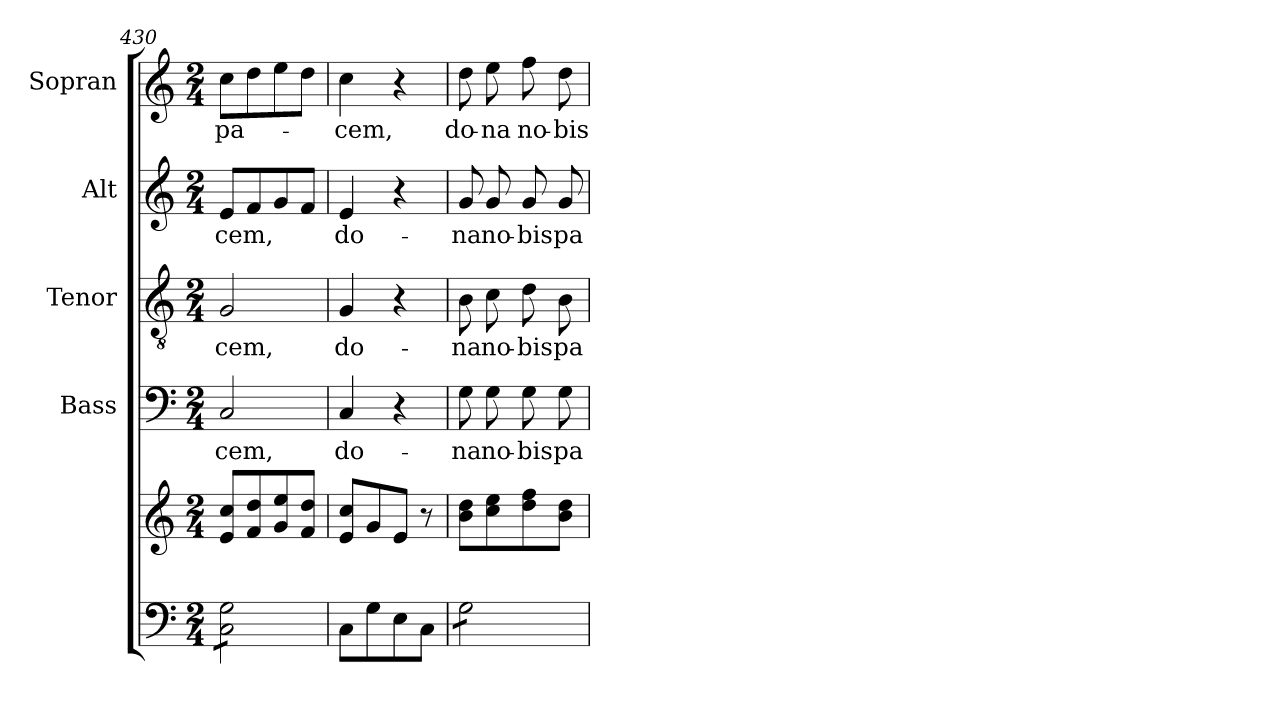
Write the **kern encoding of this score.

**kern	**kern	**kern	**text	**kern	**text	**kern	**text	**kern	**text
*part5	*part5	*part4	*part4	*part3	*part3	*part2	*part2	*part1	*part1
*staff6	*staff5	*staff4	*staff4	*staff3	*staff3	*staff2	*staff2	*staff1	*staff1
*	*	*I"Bass	*	*I"Tenor	*	*I"Alt	*	*I"Sopran	*
*	*	*I'B.	*	*I'T.	*	*I'A.	*	*I'S.	*
!!LO:PB:g=z
*clefF4	*clefG2	*clefF4	*	*clefGv2	*	*clefG2	*	*clefG2	*
*k[]	*k[]	*k[]	*	*k[]	*	*k[]	*	*k[]	*
*C:	*C:	*C:	*	*C:	*	*C:	*	*C:	*
*M2/4	*M2/4	*M2/4	*	*M2/4	*	*M2/4	*	*M2/4	*
=430	=430	=430	=430	=430	=430	=430	=430	=430	=430
!	!	!	!LO:LY:b	!	!LO:LY:b	!	!LO:LY:b	!	!LO:LY:b
*tremolo	*	*	*	*	*	*	*	*	*
8C\ 8G\L	8e/ 8cc/L	2C/	-cem,	2G/	-cem,	8e/L	-cem,	8cc\L	pa-
8C\ 8G\	8f/ 8dd/	.	.	.	.	8f/	.	8dd\	.
8C\ 8G\	8g/ 8ee/	.	.	.	.	8g/	.	8ee\	.
8C\ 8G\J	8f/ 8dd/J	.	.	.	.	8f/J	.	8dd\J	.
*Xtremolo	*	*	*	*	*	*	*	*	*
=431	=431	=431	=431	=431	=431	=431	=431	=431	=431
!	!	!	!LO:LY:b	!	!LO:LY:b	!	!LO:LY:b	!	!LO:LY:b
8C\L	8e/ 8cc/L	4C/	do-	4G/	do-	4e/	do-	4cc\	-cem,
8G\	8g/	.	.	.	.	.	.	.	.
8E\	8e/J	4r	.	4r	.	4r	.	4r	.
8C\J	8r	.	.	.	.	.	.	.	.
=432	=432	=432	=432	=432	=432	=432	=432	=432	=432
!	!	!	!LO:LY:b	!	!LO:LY:b	!	!LO:LY:b	!	!LO:LY:b
*tremolo	*	*	*	*	*	*	*	*	*
8G\L	8b\ 8dd\L	8G\	-na	8B\	-na	8g/	-na	8dd\	do-
!	!	!	!LO:LY:b	!	!LO:LY:b	!	!LO:LY:b	!	!LO:LY:b
8G\	8cc\ 8ee\	8G\	no-	8c\	no-	8g/	no-	8ee\	-na
!	!	!	!LO:LY:b	!	!LO:LY:b	!	!LO:LY:b	!	!LO:LY:b
8G\	8dd\ 8ff\	8G\	-bis	8d\	-bis	8g/	-bis	8ff\	no-
!	!	!	!LO:LY:b	!	!LO:LY:b	!	!LO:LY:b	!	!LO:LY:b
8G\J	8b\ 8dd\J	8G\	pa-	8B\	pa-	8g/	pa-	8dd\	-bis
*Xtremolo	*	*	*	*	*	*	*	*	*
=	=	=	=	=	=	=	=	=	=
*-	*-	*-	*-	*-	*-	*-	*-	*-	*-
